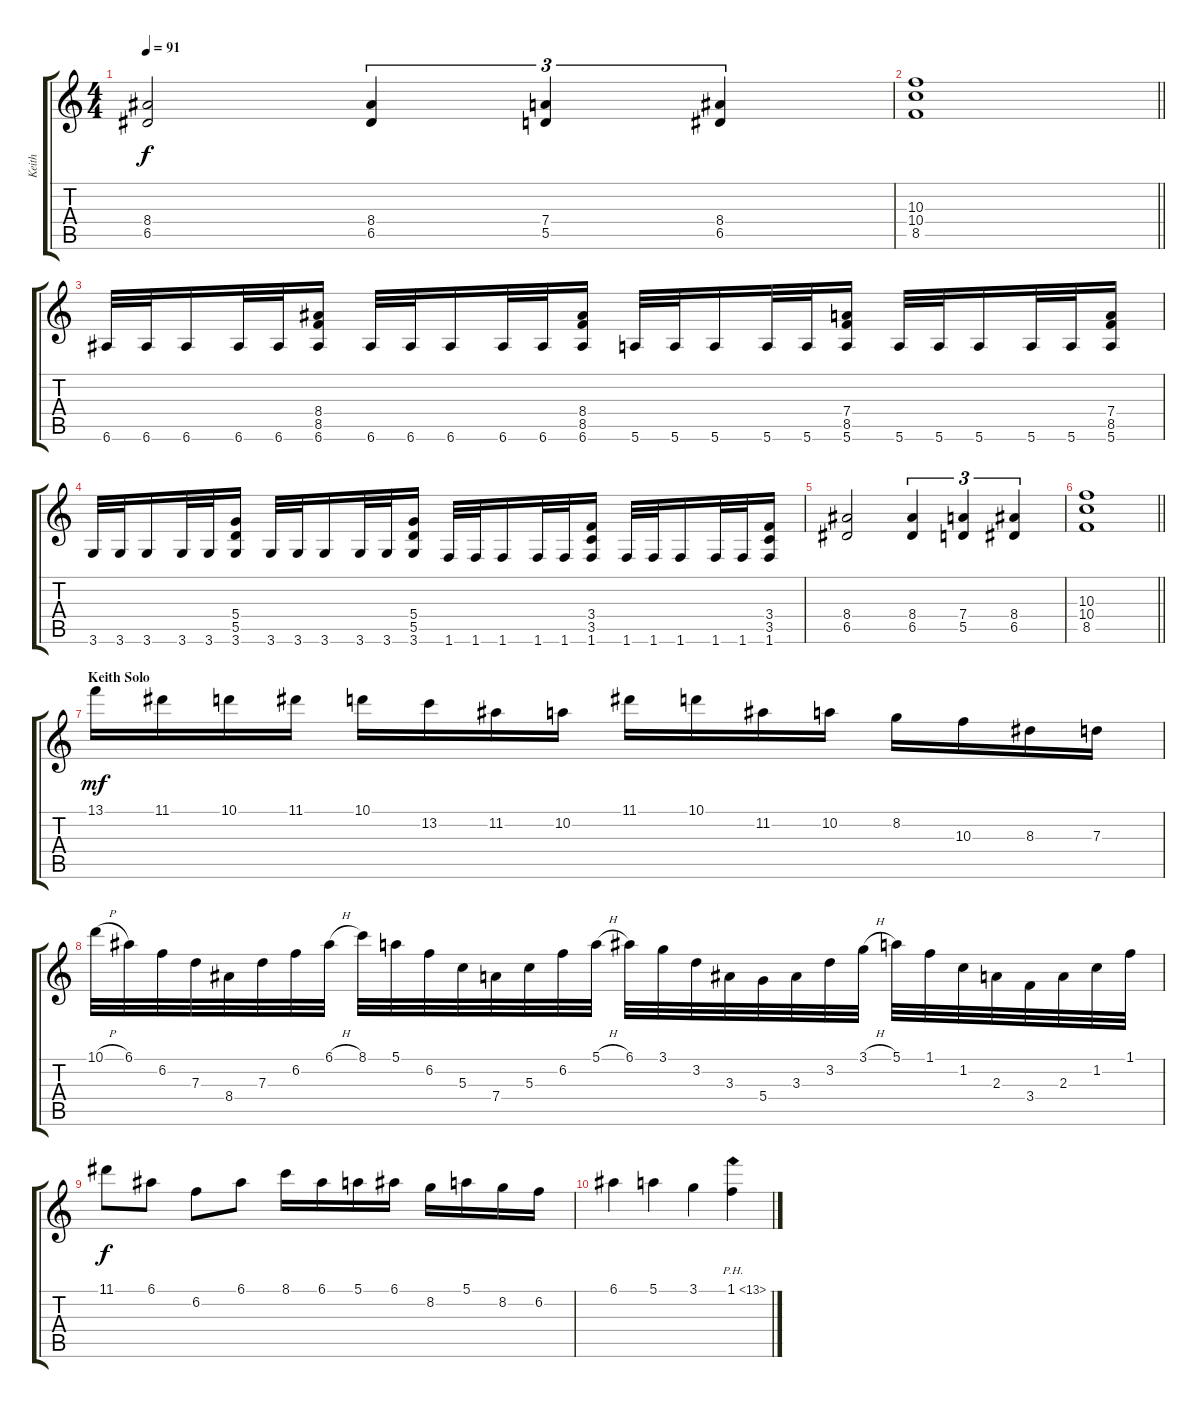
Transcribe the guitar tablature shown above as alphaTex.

\track ("Keith" "Keith") {instrument distortionguitar}
\staff {score tabs}
\tuning (E4 B3 G3 D3 A2 E2) {hide}
\ts (4 4)
\tempo 91
\clef g2
\ks c
(8.4 6.5).2{dy f} (8.4 6.5).4{tu (3 2)} (7.4 5.5).4{tu (3 2)} (8.4 6.5).4{tu (3 2)} |
\barLineRight lightlight
(10.3 10.4 8.5).1 |
6.6.32 6.6.32 6.6.16 6.6.32 6.6.32 (8.4 8.5 6.6).16 6.6.32 6.6.32 6.6.16 6.6.32 6.6.32 (8.4 8.5 6.6).16 5.6.32 5.6.32 5.6.16 5.6.32 5.6.32 (7.4 8.5 5.6).16 5.6.32 5.6.32 5.6.16 5.6.32 5.6.32 (7.4 8.5 5.6).16 |
3.6.32 3.6.32 3.6.16 3.6.32 3.6.32 (5.4 5.5 3.6).16 3.6.32 3.6.32 3.6.16 3.6.32 3.6.32 (5.4 5.5 3.6).16 1.6.32 1.6.32 1.6.16 1.6.32 1.6.32 (3.4 3.5 1.6).16 1.6.32 1.6.32 1.6.16 1.6.32 1.6.32 (3.4 3.5 1.6).16 |
(8.4 6.5).2 (8.4 6.5).4{tu (3 2)} (7.4 5.5).4{tu (3 2)} (8.4 6.5).4{tu (3 2)} |
\barLineRight lightlight
(10.3 10.4 8.5).1 |
\section ("" "Keith Solo")
13.1.16{dy mf volume 16} 11.1.16 10.1.16 11.1.16 10.1.16 13.2.16 11.2.16 10.2.16 11.1.16 10.1.16 11.2.16 10.2.16 8.2.16 10.3.16 8.3.16 7.3.16 |
10.1{h}.32 6.1.32 6.2.32 7.3.32 8.4.32 7.3.32 6.2.32 6.1{h}.32 8.1.32 5.1.32 6.2.32 5.3.32 7.4.32 5.3.32 6.2.32 5.1{h}.32 6.1.32 3.1.32 3.2.32 3.3.32 5.4.32 3.3.32 3.2.32 3.1{h}.32 5.1.32 1.1.32 1.2.32 2.3.32 3.4.32 2.3.32 1.2.32 1.1.32 |
11.1.8{dy f} 6.1.8 6.2.8 6.1.8 8.1.16 6.1.16 5.1.16 6.1.16 8.2.16 5.1.16 8.2.16 6.2.16 |
6.1.4 5.1.4 3.1.4 1.1{ph 12}.4
